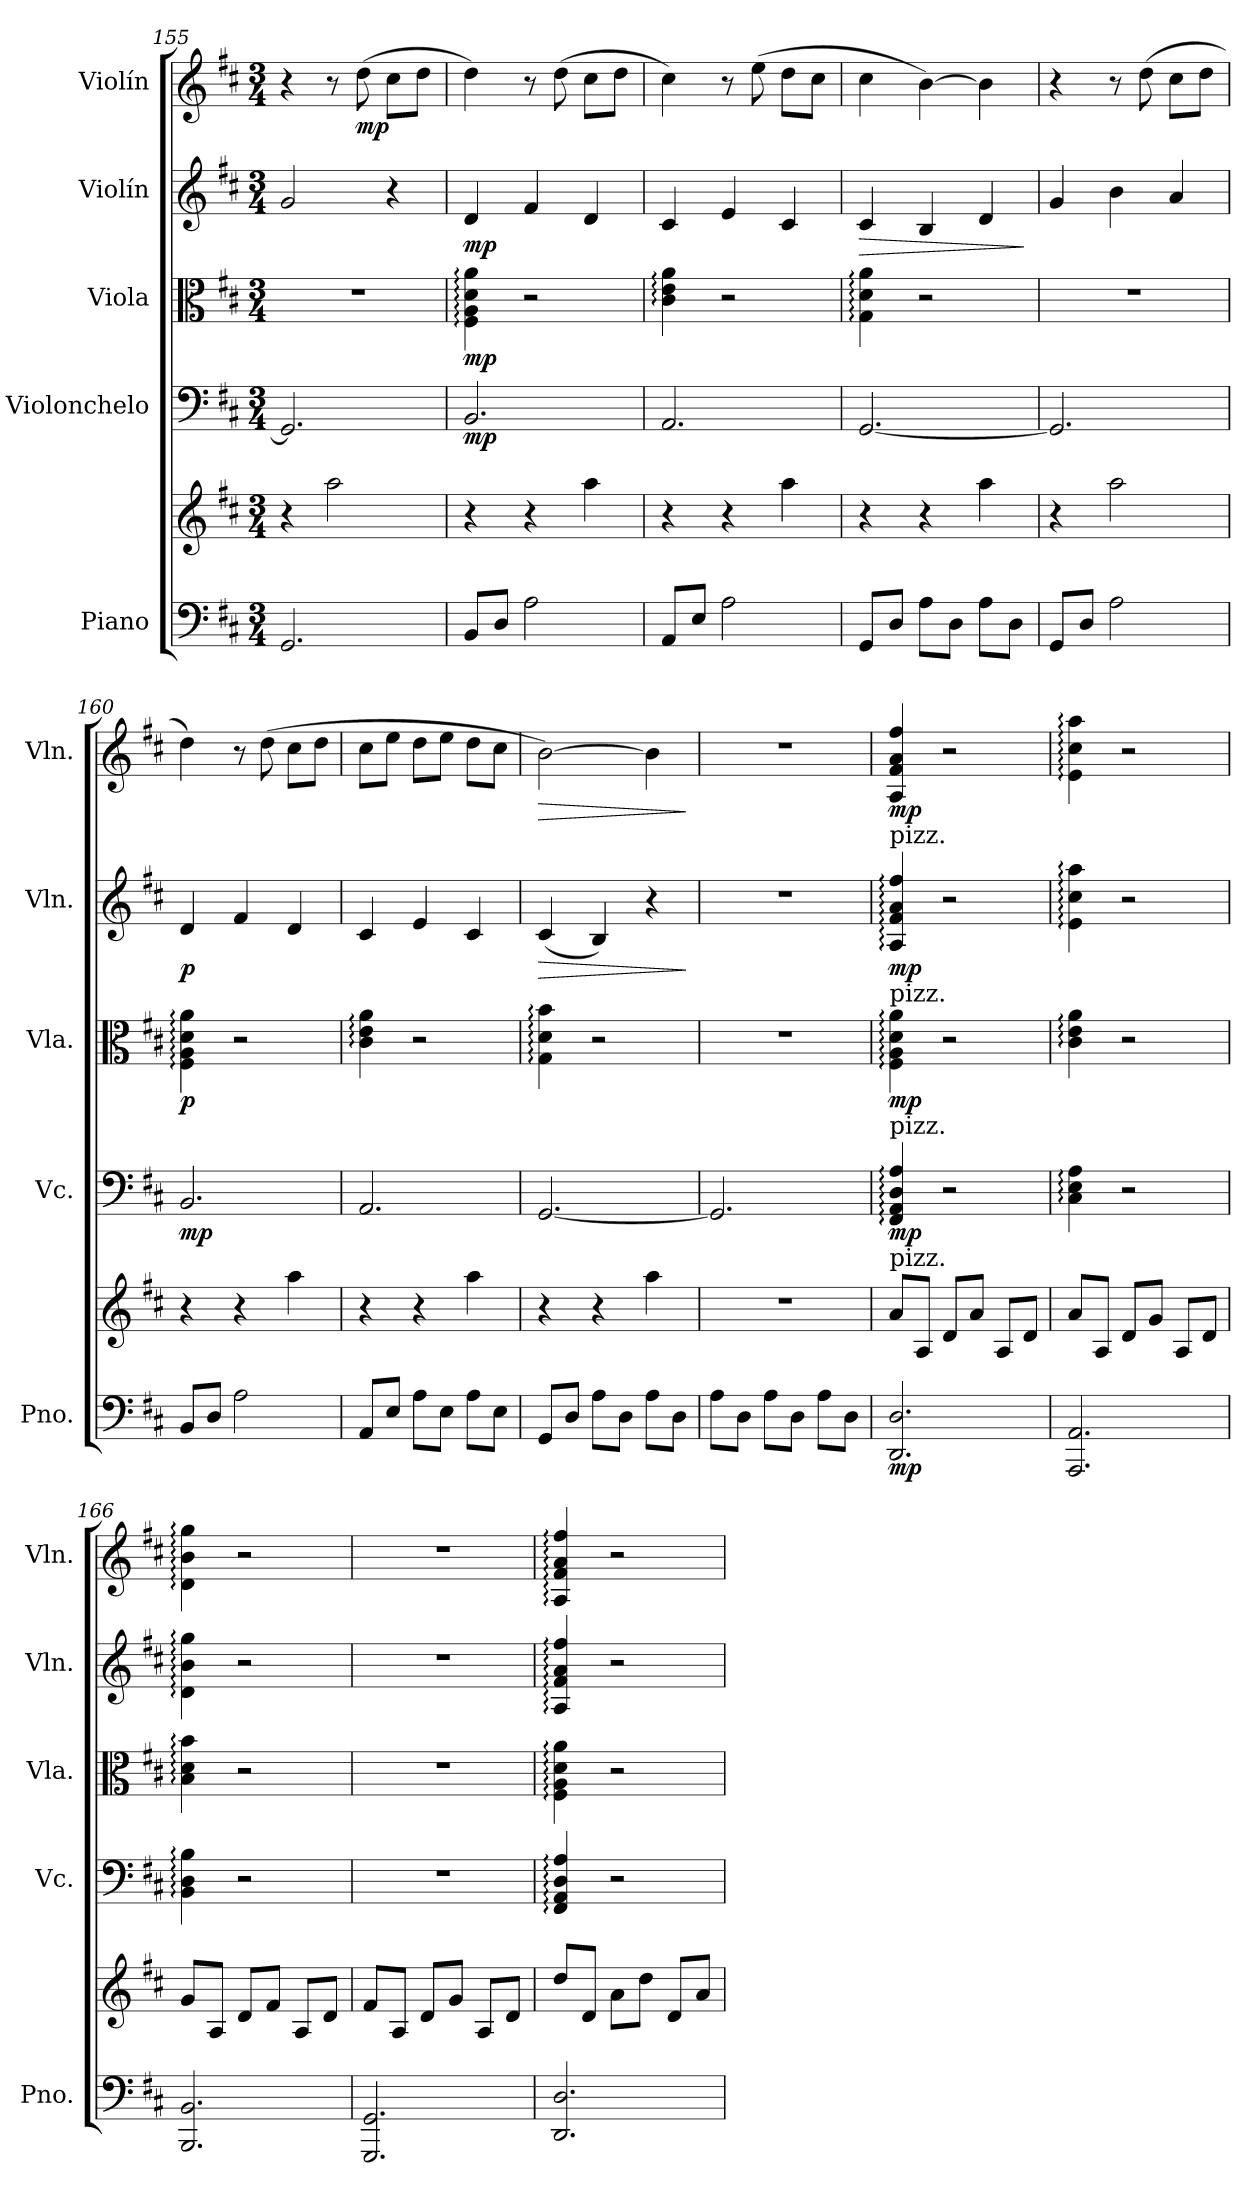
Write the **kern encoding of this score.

**kern	**kern	**dynam	**kern	**dynam	**kern	**dynam	**kern	**dynam	**kern	**dynam
*part5	*part5	*part5	*part4	*part4	*part3	*part3	*part2	*part2	*part1	*part1
*staff6	*staff5	*staff5/6	*staff4	*staff4	*staff3	*staff3	*staff2	*staff2	*staff1	*staff1
*I"Piano	*	*	*I"Violonchelo	*	*I"Viola	*	*I"Violín	*	*I"Violín	*
*I'Pno.	*	*	*I'Vc.	*	*I'Vla.	*	*I'Vln.	*	*I'Vln.	*
*clefF4	*clefG2	*	*clefF4	*	*clefC3	*	*clefG2	*	*clefG2	*
*k[f#c#]	*k[f#c#]	*	*k[f#c#]	*	*k[f#c#]	*	*k[f#c#]	*	*k[f#c#]	*
*M3/4	*M3/4	*	*M3/4	*	*M3/4	*	*M3/4	*	*M3/4	*
=155	=155	=155	=155	=155	=155	=155	=155	=155	=155	=155
2.GG/	4r	.	2.GG/]	.	2.r	.	2g/	.	4r	.
.	2aa\	.	.	.	.	.	.	.	8r	.
!	!	!	!	!	!	!	!	!	!	!LO:DY:b
.	.	.	.	.	.	.	.	.	(8dd\	mp
.	.	.	.	.	.	.	4r	.	8cc#\L	.
.	.	.	.	.	.	.	.	.	8dd\J	.
!!LO:PB:g=z
=156	=156	=156	=156	=156	=156	=156	=156	=156	=156	=156
!	!	!	!	!LO:DY:b	!	!LO:DY:b	!	!LO:DY:b	!	!
8BB/L	4r	.	2.BB/	mp	4F#\: 4A\: 4d\: 4a\:	mp	4d/	mp	4dd\)	.
8D/J	.	.	.	.	.	.	.	.	.	.
2A\	4r	.	.	.	2r	.	4f#/	.	8r	.
.	.	.	.	.	.	.	.	.	(8dd\	.
.	4aa\	.	.	.	.	.	4d/	.	8cc#\L	.
.	.	.	.	.	.	.	.	.	8dd\J	.
=157	=157	=157	=157	=157	=157	=157	=157	=157	=157	=157
8AA/L	4r	.	2.AA/	.	4c#\: 4e\: 4a\:	.	4c#/	.	4cc#\)	.
8E/J	.	.	.	.	.	.	.	.	.	.
2A\	4r	.	.	.	2r	.	4e/	.	8r	.
.	.	.	.	.	.	.	.	.	(8ee\	.
.	4aa\	.	.	.	.	.	4c#/	.	8dd\L	.
.	.	.	.	.	.	.	.	.	8cc#\J	.
=158	=158	=158	=158	=158	=158	=158	=158	=158	=158	=158
!	!	!	!	!	!	!	!	!LO:HP:b	!	!
8GG/L	4r	.	[2.GG/	.	4G\: 4d\: 4a\:	.	4c#/	>	4cc#\	.
8D/J	.	.	.	.	.	.	.	.	.	.
8A\L	4r	.	.	.	2r	.	4B/	.	[4b\)	.
8D\J	.	.	.	.	.	.	.	.	.	.
8A\L	4aa\	.	.	.	.	.	4d/	.	4b\]	.
8D\J	.	.	.	.	.	.	.	.	.	.
.	.	.	.	.	.	.	.	]	.	.
=159	=159	=159	=159	=159	=159	=159	=159	=159	=159	=159
8GG/L	4r	.	2.GG/]	.	2.r	.	4g/	.	4r	.
8D/J	.	.	.	.	.	.	.	.	.	.
2A\	2aa\	.	.	.	.	.	4b\	.	8r	.
.	.	.	.	.	.	.	.	.	(8dd\	.
.	.	.	.	.	.	.	4a/	.	8cc#\L	.
.	.	.	.	.	.	.	.	.	8dd\J	.
=160	=160	=160	=160	=160	=160	=160	=160	=160	=160	=160
!	!	!	!	!LO:DY:b	!	!LO:DY:b	!	!LO:DY:b	!	!
8BB/L	4r	.	2.BB/	mp	4F#\: 4A\: 4d\: 4a\:	p	4d/	p	4dd\)	.
8D/J	.	.	.	.	.	.	.	.	.	.
2A\	4r	.	.	.	2r	.	4f#/	.	8r	.
.	.	.	.	.	.	.	.	.	(8dd\	.
.	4aa\	.	.	.	.	.	4d/	.	8cc#\L	.
.	.	.	.	.	.	.	.	.	8dd\J	.
=161	=161	=161	=161	=161	=161	=161	=161	=161	=161	=161
8AA/L	4r	.	2.AA/	.	4c#\: 4e\: 4a\:	.	4c#/	.	8cc#\L	.
8E/J	.	.	.	.	.	.	.	.	8ee\J	.
8A\L	4r	.	.	.	2r	.	4e/	.	8dd\L	.
8E\J	.	.	.	.	.	.	.	.	8ee\J	.
8A\L	4aa\	.	.	.	.	.	4c#/	.	8dd\L	.
8E\J	.	.	.	.	.	.	.	.	8cc#\J	.
!!LO:LB:g=z
=162	=162	=162	=162	=162	=162	=162	=162	=162	=162	=162
!	!	!	!	!	!	!	!	!LO:HP:b	!	!LO:HP:b
8GG/L	4r	.	[2.GG/	.	4G\: 4d\: 4b\:	.	(4c#/	>	[2b\)	>
8D/J	.	.	.	.	.	.	.	.	.	.
8A\L	4r	.	.	.	2r	.	4B/)	.	.	.
8D\J	.	.	.	.	.	.	.	.	.	.
8A\L	4aa\	.	.	.	.	.	4r	.	4b\]	.
8D\J	.	.	.	.	.	.	.	.	.	.
.	.	.	.	.	.	.	.	]	.	]
=163	=163	=163	=163	=163	=163	=163	=163	=163	=163	=163
8A\L	2.r	.	2.GG/]	.	2.r	.	2.r	.	2.r	.
8D\J	.	.	.	.	.	.	.	.	.	.
8A\L	.	.	.	.	.	.	.	.	.	.
8D\J	.	.	.	.	.	.	.	.	.	.
8A\L	.	.	.	.	.	.	.	.	.	.
8D\J	.	.	.	.	.	.	.	.	.	.
=164	=164	=164	=164	=164	=164	=164	=164	=164	=164	=164
!	!	!	!	!	!	!	!	!	!LO:TX:b:t=pizz.	!
!	!	!	!	!	!	!	!LO:TX:b:t=pizz.	!	!	!
!	!	!	!	!	!LO:TX:b:t=pizz.	!	!	!	!	!
!	!	!	!LO:TX:b:t=pizz.	!	!	!	!	!	!	!
!	!	!LO:DY:b=2	!	!LO:DY:b	!	!LO:DY:b	!	!LO:DY:b	!	!LO:DY:b
2.DD/ 2.D/	8a/L	mp	4FF#/: 4AA/: 4D/: 4A/:	mp	4F#\: 4A\: 4d\: 4a\:	mp	4A/: 4f#/: 4a/: 4ff#/:	mp	4A/ 4f#/ 4a/ 4ff#/	mp
.	8A/J	.	.	.	.	.	.	.	.	.
.	8d/L	.	2r	.	2r	.	2r	.	2r	.
.	8a/J	.	.	.	.	.	.	.	.	.
.	8A/L	.	.	.	.	.	.	.	.	.
.	8d/J	.	.	.	.	.	.	.	.	.
=165	=165	=165	=165	=165	=165	=165	=165	=165	=165	=165
2.AAA/ 2.AA/	8a/L	.	4C#\: 4E\: 4A\:	.	4c#\: 4e\: 4a\:	.	4e\: 4cc#\: 4aa\:	.	4e\: 4cc#\: 4aa\:	.
.	8A/J	.	.	.	.	.	.	.	.	.
.	8d/L	.	2r	.	2r	.	2r	.	2r	.
.	8g/J	.	.	.	.	.	.	.	.	.
.	8A/L	.	.	.	.	.	.	.	.	.
.	8d/J	.	.	.	.	.	.	.	.	.
=166	=166	=166	=166	=166	=166	=166	=166	=166	=166	=166
2.BBB/ 2.BB/	8g/L	.	4BB\: 4D\: 4B\:	.	4B\: 4d\: 4b\:	.	4d\: 4b\: 4gg\:	.	4d\: 4b\: 4gg\:	.
.	8A/J	.	.	.	.	.	.	.	.	.
.	8d/L	.	2r	.	2r	.	2r	.	2r	.
.	8f#/J	.	.	.	.	.	.	.	.	.
.	8A/L	.	.	.	.	.	.	.	.	.
.	8d/J	.	.	.	.	.	.	.	.	.
=167	=167	=167	=167	=167	=167	=167	=167	=167	=167	=167
2.GGG/ 2.GG/	8f#/L	.	2.r	.	2.r	.	2.r	.	2.r	.
.	8A/J	.	.	.	.	.	.	.	.	.
.	8d/L	.	.	.	.	.	.	.	.	.
.	8g/J	.	.	.	.	.	.	.	.	.
.	8A/L	.	.	.	.	.	.	.	.	.
.	8d/J	.	.	.	.	.	.	.	.	.
!!LO:PB:g=z
=168	=168	=168	=168	=168	=168	=168	=168	=168	=168	=168
2.DD/ 2.D/	8dd/L	.	4FF#/: 4AA/: 4D/: 4A/:	.	4F#\: 4A\: 4d\: 4a\:	.	4A/: 4f#/: 4a/: 4ff#/:	.	4A/: 4f#/: 4a/: 4ff#/:	.
.	8d/J	.	.	.	.	.	.	.	.	.
.	8a\L	.	2r	.	2r	.	2r	.	2r	.
.	8dd\J	.	.	.	.	.	.	.	.	.
.	8d/L	.	.	.	.	.	.	.	.	.
.	8a/J	.	.	.	.	.	.	.	.	.
=	=	=	=	=	=	=	=	=	=	=
*-	*-	*-	*-	*-	*-	*-	*-	*-	*-	*-
